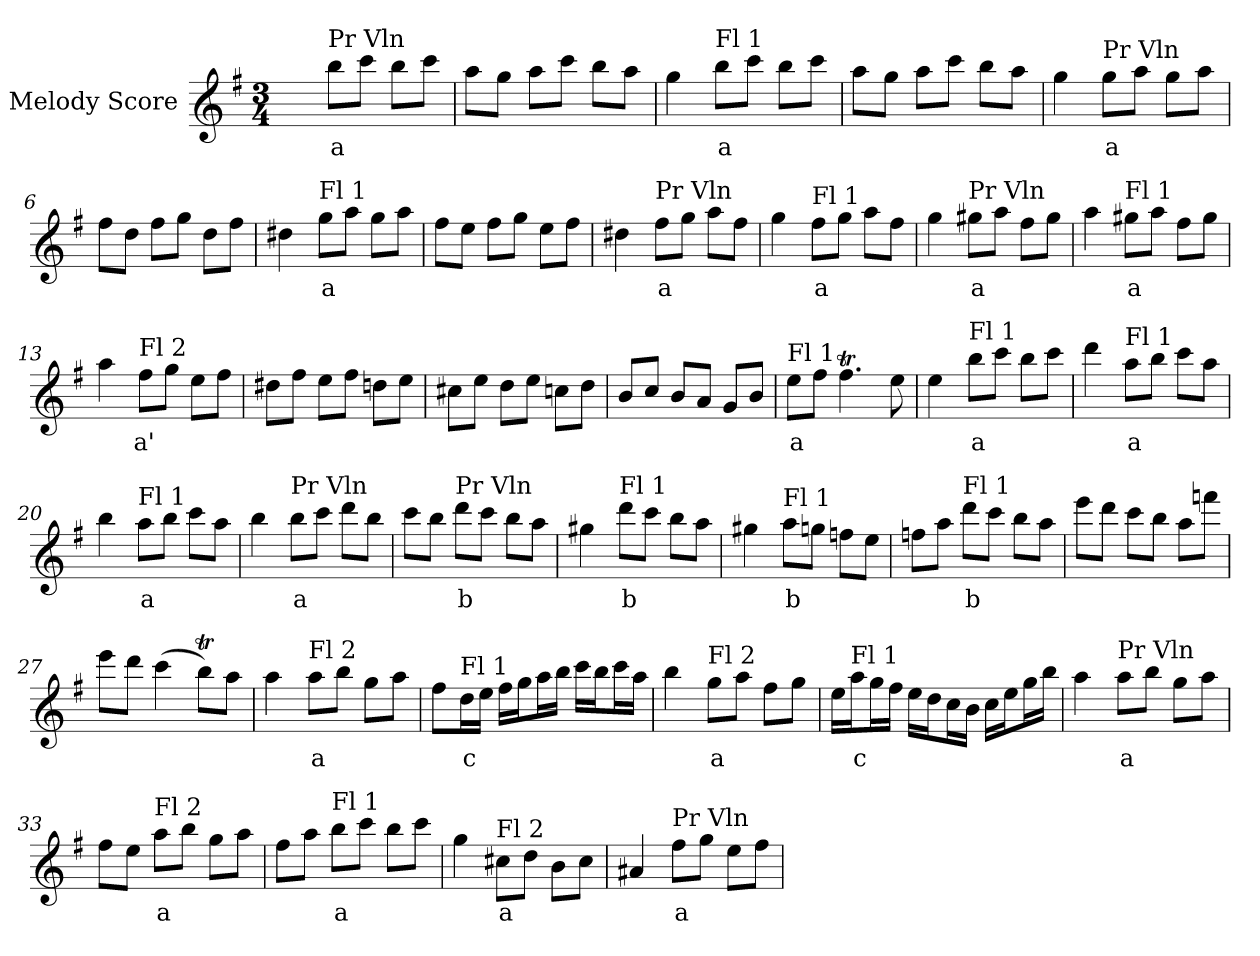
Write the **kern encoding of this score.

**kern	**text
*part1	*part1
*staff1	*staff1
*I"Melody Score	*
*k[f#]	*
*M3/4	*
=1	=1
4ryy	.
!LO:TX:a:t=Pr Vln	!
!	!LO:LY:b:color=#FF0000
8bb\L	a
8ccc\J	.
8bb\L	.
8ccc\J	.
=2	=2
8aa\L	.
8gg\J	.
8aa\L	.
8ccc\J	.
8bb\L	.
8aa\J	.
=3	=3
4gg\	.
!LO:TX:a:t=Fl 1	!
!	!LO:LY:b:color=#FF0000
8bb\L	a
8ccc\J	.
8bb\L	.
8ccc\J	.
=4	=4
8aa\L	.
8gg\J	.
8aa\L	.
8ccc\J	.
8bb\L	.
8aa\J	.
=5	=5
4gg\	.
!LO:TX:a:t=Pr Vln	!
!	!LO:LY:b:color=#FF0000
8gg\L	a
8aa\J	.
8gg\L	.
8aa\J	.
=6	=6
8ff#\L	.
8dd\J	.
8ff#\L	.
8gg\J	.
8dd\L	.
8ff#\J	.
=7	=7
4dd#X\	.
!LO:TX:a:t=Fl 1	!
!	!LO:LY:b:color=#FF0000
8gg\L	a
8aa\J	.
8gg\L	.
8aa\J	.
=8	=8
8ff#\L	.
8ee\J	.
8ff#\L	.
8gg\J	.
8ee\L	.
8ff#\J	.
=9	=9
4dd#X\	.
!LO:TX:a:t=Pr Vln	!
!	!LO:LY:b:color=#FF0000
8ff#\L	a
8gg\J	.
8aa\L	.
8ff#\J	.
=10	=10
4gg\	.
!LO:TX:a:t=Fl 1	!
!	!LO:LY:b:color=#FF0000
8ff#\L	a
8gg\J	.
8aa\L	.
8ff#\J	.
=11	=11
4gg\	.
!LO:TX:a:t=Pr Vln	!
!	!LO:LY:b:color=#FF0000
8gg#X\L	a
8aa\J	.
8ff#\L	.
8gg#\J	.
=12	=12
4aa\	.
!LO:TX:a:t=Fl 1	!
!	!LO:LY:b:color=#FF0000
8gg#X\L	a
8aa\J	.
8ff#\L	.
8gg#\J	.
=13	=13
4aa\	.
!LO:TX:a:t=Fl 2	!
!	!LO:LY:b:color=#FF0000
8ff#\L	a'
8gg\J	.
8ee\L	.
8ff#\J	.
=14	=14
8dd#X\L	.
8ff#\J	.
8ee\L	.
8ff#\J	.
8ddn\L	.
8ee\J	.
=15	=15
8cc#X\L	.
8ee\J	.
8dd\L	.
8ee\J	.
8ccn\L	.
8dd\J	.
=16	=16
8b/L	.
8cc/J	.
8b/L	.
8a/J	.
8g/L	.
8b/J	.
=17	=17
!LO:TX:a:t=Fl 1	!
!	!LO:LY:b:color=#FF0000
8ee\L	a
8ff#\J	.
4.ff#t\	.
8ee\	.
=18	=18
4ee\	.
!LO:TX:a:t=Fl 1	!
!	!LO:LY:b:color=#FF0000
8bb\L	a
8ccc\J	.
8bb\L	.
8ccc\J	.
=19	=19
4ddd\	.
!LO:TX:a:t=Fl 1	!
!	!LO:LY:b:color=#FF0000
8aa\L	a
8bb\J	.
8ccc\L	.
8aa\J	.
=20	=20
4bb\	.
!LO:TX:a:t=Fl 1	!
!	!LO:LY:b:color=#FF0000
8aa\L	a
8bb\J	.
8ccc\L	.
8aa\J	.
=21	=21
4bb\	.
!LO:TX:a:t=Pr Vln	!
!	!LO:LY:b:color=#FF0000
8bb\L	a
8ccc\J	.
8ddd\L	.
8bb\J	.
=22	=22
8ccc\L	.
8bb\J	.
!LO:TX:a:t=Pr Vln	!
!	!LO:LY:b:color=#FF0000
8ddd\L	b
8ccc\J	.
8bb\L	.
8aa\J	.
=23	=23
4gg#X\	.
!LO:TX:a:t=Fl 1	!
!	!LO:LY:b:color=#FF0000
8ddd\L	b
8ccc\J	.
8bb\L	.
8aa\J	.
=24	=24
4gg#X\	.
!LO:TX:a:t=Fl 1	!
!	!LO:LY:b:color=#FF0000
8aa\L	b
8ggn\J	.
8ffn\L	.
8ee\J	.
=25	=25
8ffn\L	.
8aa\J	.
!LO:TX:a:t=Fl 1	!
!	!LO:LY:b:color=#FF0000
8ddd\L	b
8ccc\J	.
8bb\L	.
8aa\J	.
=26	=26
8eee\L	.
8ddd\J	.
8ccc\L	.
8bb\J	.
8aa\L	.
8fffn\J	.
=27	=27
8eee\L	.
8ddd\J	.
(4ccc\	.
8bbt\L)	.
8aa\J	.
=28	=28
4aa\	.
!LO:TX:a:t=Fl 2	!
!	!LO:LY:b:color=#FF0000
8aa\L	a
8bb\J	.
8gg\L	.
8aa\J	.
=29	=29
8ff#\L	.
!LO:TX:a:t=Fl 1	!
!	!LO:LY:b:color=#FF0000
16dd\L	c
16ee\JJ	.
16ff#\LL	.
16gg\J	.
16aa\L	.
16bb\JJ	.
16ccc\LL	.
16bb\J	.
16ccc\L	.
16aa\JJ	.
=30	=30
4bb\	.
!LO:TX:a:t=Fl 2	!
!	!LO:LY:b:color=#FF0000
8gg\L	a
8aa\J	.
8ff#\L	.
8gg\J	.
=31	=31
16ee\LL	.
!LO:TX:a:t=Fl 1	!
!	!LO:LY:b:color=#FF0000
16aa\J	c
16gg\L	.
16ff#\JJ	.
16ee\LL	.
16dd\J	.
16cc\L	.
16b\JJ	.
16cc\LL	.
16ee\J	.
16gg\L	.
16bb\JJ	.
=32	=32
4aa\	.
!LO:TX:a:t=Pr Vln	!
!	!LO:LY:b:color=#FF0000
8aa\L	a
8bb\J	.
8gg\L	.
8aa\J	.
=33	=33
8ff#\L	.
8ee\J	.
!LO:TX:a:t=Fl 2	!
!	!LO:LY:b:color=#FF0000
8aa\L	a
8bb\J	.
8gg\L	.
8aa\J	.
=34	=34
8ff#\L	.
8aa\J	.
!LO:TX:a:t=Fl 1	!
!	!LO:LY:b:color=#FF0000
8bb\L	a
8ccc\J	.
8bb\L	.
8ccc\J	.
=35	=35
4gg\	.
!LO:TX:a:t=Fl 2	!
!	!LO:LY:b:color=#FF0000
8cc#X\L	a
8dd\J	.
8b\L	.
8cc#\J	.
=36	=36
4a#X/	.
!LO:TX:a:t=Pr Vln	!
!	!LO:LY:b:color=#FF0000
8ff#\L	a
8gg\J	.
8ee\L	.
8ff#\J	.
=	=
*-	*-
